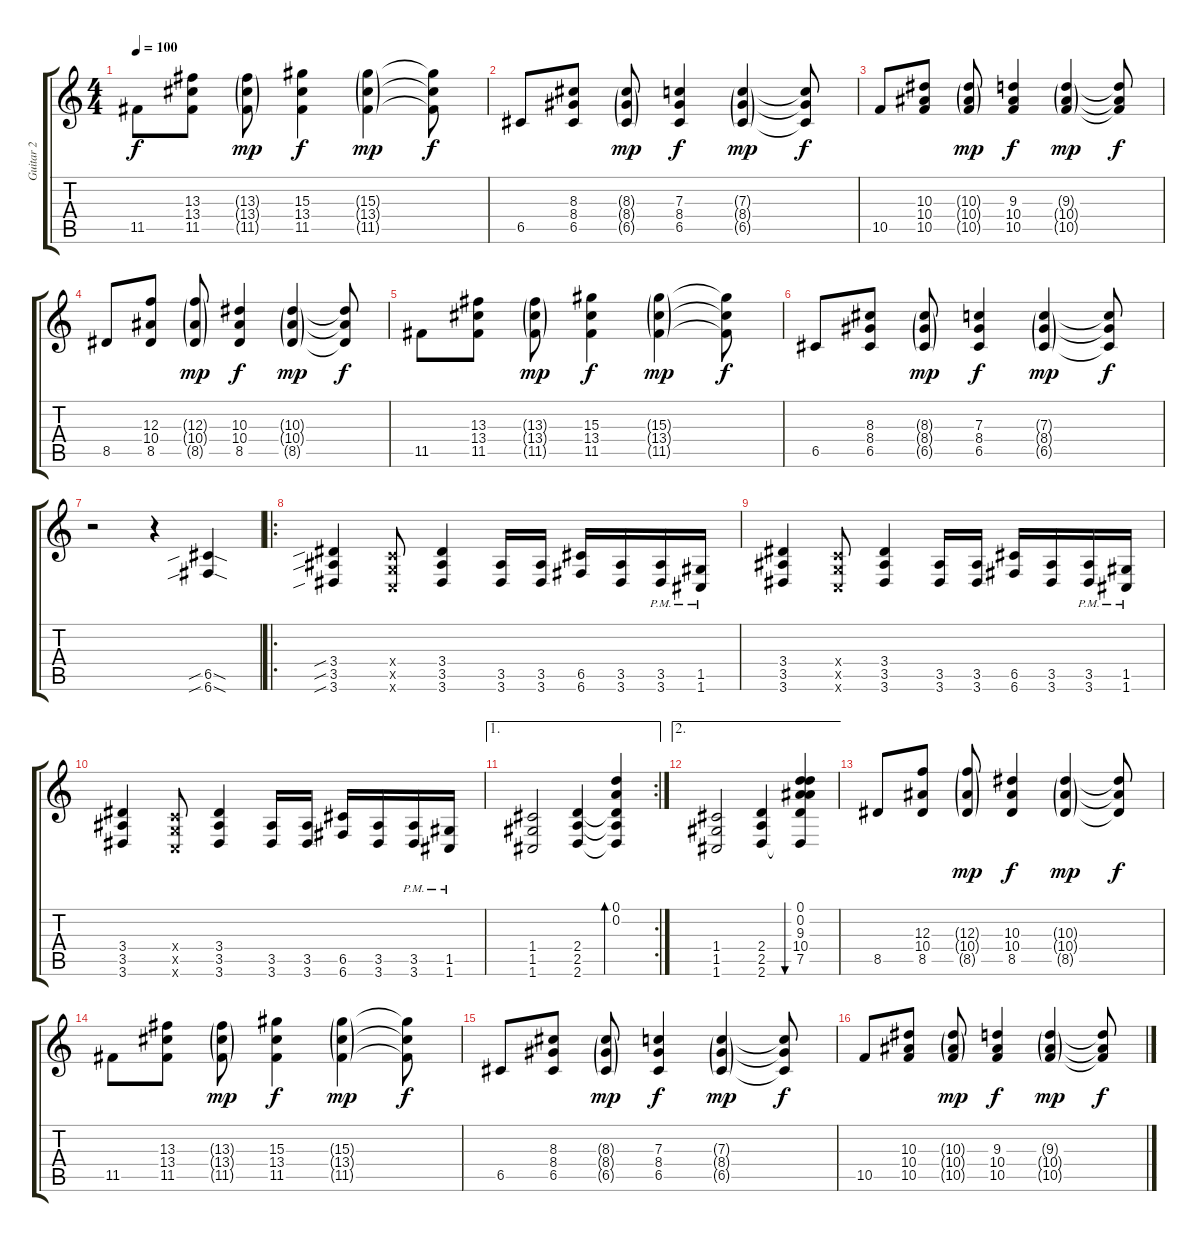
\track ("Guitar 2" "Guitar 2") {instrument distortionguitar}
\staff {score tabs}
\tuning (D4 A3 F3 C3 G2 C2) {hide}
\ts (4 4)
\tempo 100
\clef g2
\ks c
11.5.8{dy f} (13.3 13.4 11.5).8 (13.3{g} 13.4{g} 11.5{g}).8{dy mp} (15.3 13.4 11.5).4{dy f} (15.3{g} 13.4{g} 11.5{g}).4{dy mp} (15.3{t} 13.4{t} 11.5{t}).8{dy f} |
6.5.8 (8.3 8.4 6.5).8 (8.3{g} 8.4{g} 6.5{g}).8{dy mp} (7.3 8.4 6.5).4{dy f} (7.3{g} 8.4{g} 6.5{g}).4{dy mp} (7.3{t} 8.4{t} 6.5{t}).8{dy f} |
10.5.8 (10.3 10.4 10.5).8 (10.3{g} 10.4{g} 10.5{g}).8{dy mp} (9.3 10.4 10.5).4{dy f} (9.3{g} 10.4{g} 10.5{g}).4{dy mp} (9.3{t} 10.4{t} 10.5{t}).8{dy f} |
8.5.8 (12.3 10.4 8.5).8 (12.3{g} 10.4{g} 8.5{g}).8{dy mp} (10.3 10.4 8.5).4{dy f} (10.3{g} 10.4{g} 8.5{g}).4{dy mp} (10.3{t} 10.4{t} 8.5{t}).8{dy f} |
11.5.8 (13.3 13.4 11.5).8 (13.3{g} 13.4{g} 11.5{g}).8{dy mp} (15.3 13.4 11.5).4{dy f} (15.3{g} 13.4{g} 11.5{g}).4{dy mp} (15.3{t} 13.4{t} 11.5{t}).8{dy f} |
6.5.8 (8.3 8.4 6.5).8 (8.3{g} 8.4{g} 6.5{g}).8{dy mp} (7.3 8.4 6.5).4{dy f} (7.3{g} 8.4{g} 6.5{g}).4{dy mp} (7.3{t} 8.4{t} 6.5{t}).8{dy f} |
r.2{instrument distortionguitar} r.4 (6.5{sib sod} 6.6{sib sod}).4 |
\ro
(3.4{sib} 3.5{sib} 3.6{sib}).4 (0.4{x} 0.5{x} 0.6{x}).8 (3.4 3.5 3.6).4 (3.5 3.6).16 (3.5 3.6).16 (6.5 6.6).16 (3.5 3.6).16 (3.5{pm} 3.6{pm}).16 (1.5{pm} 1.6{pm}).16 |
(3.4 3.5 3.6).4 (0.4{x} 0.5{x} 0.6{x}).8 (3.4 3.5 3.6).4 (3.5 3.6).16 (3.5 3.6).16 (6.5 6.6).16 (3.5 3.6).16 (3.5{pm} 3.6{pm}).16 (1.5{pm} 1.6{pm}).16 |
(3.4 3.5 3.6).4 (0.4{x} 0.5{x} 0.6{x}).8 (3.4 3.5 3.6).4 (3.5 3.6).16 (3.5 3.6).16 (6.5 6.6).16 (3.5 3.6).16 (3.5{pm} 3.6{pm}).16 (1.5{pm} 1.6{pm}).16 |
\ae 1
\rc 2
(1.4 1.5 1.6).2 (2.4 2.5 2.6).4 (0.1 0.2 2.4{t} 2.5{t} 2.6{t}).4{bd 60} |
\ae 2
(1.4 1.5 1.6).2 (2.4 2.5 2.6).4 (0.1 0.2 9.3 10.4 7.5 2.6{t}).4{bu 60} |
8.5.8{instrument electricguitarclean} (12.3 10.4 8.5).8 (12.3{g} 10.4{g} 8.5{g}).8{dy mp} (10.3 10.4 8.5).4{dy f} (10.3{g} 10.4{g} 8.5{g}).4{dy mp} (10.3{t} 10.4{t} 8.5{t}).8{dy f} |
11.5.8 (13.3 13.4 11.5).8 (13.3{g} 13.4{g} 11.5{g}).8{dy mp} (15.3 13.4 11.5).4{dy f} (15.3{g} 13.4{g} 11.5{g}).4{dy mp} (15.3{t} 13.4{t} 11.5{t}).8{dy f} |
6.5.8 (8.3 8.4 6.5).8 (8.3{g} 8.4{g} 6.5{g}).8{dy mp} (7.3 8.4 6.5).4{dy f} (7.3{g} 8.4{g} 6.5{g}).4{dy mp} (7.3{t} 8.4{t} 6.5{t}).8{dy f} |
10.5.8 (10.3 10.4 10.5).8 (10.3{g} 10.4{g} 10.5{g}).8{dy mp} (9.3 10.4 10.5).4{dy f} (9.3{g} 10.4{g} 10.5{g}).4{dy mp} (9.3{t} 10.4{t} 10.5{t}).8{dy f}
